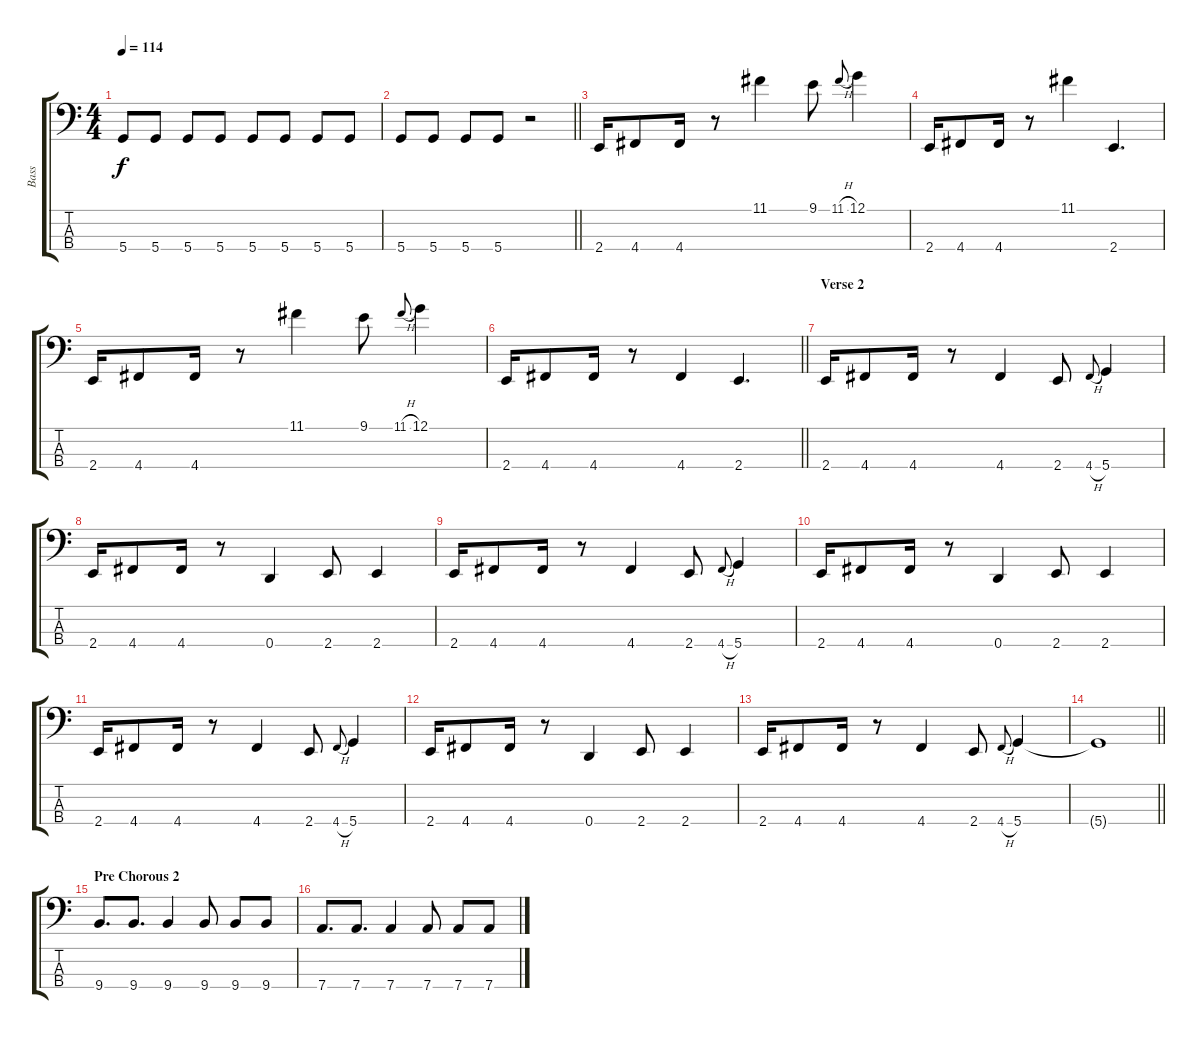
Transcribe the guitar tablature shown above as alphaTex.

\track ("Bass" "Bass") {instrument electricbassfinger}
\staff {score tabs}
\tuning (G2 D2 A1 D1) {hide}
\ts (4 4)
\tempo 114
\clef f4
\ks c
5.4.8{dy f} 5.4.8 5.4.8 5.4.8 5.4.8 5.4.8 5.4.8 5.4.8 |
\barLineRight lightlight
5.4.8 5.4.8 5.4.8 5.4.8 r.2 |
\section ("" "")
2.4.16 4.4.8 4.4.16 r.8 11.1.4 9.1.8 11.1{h}.8{gr onbeat} 12.1.4 |
2.4.16 4.4.8 4.4.16 r.8 11.1.4 2.4.4{d} |
2.4.16 4.4.8 4.4.16 r.8 11.1.4 9.1.8 11.1{h}.8{gr onbeat} 12.1.4 |
\barLineRight lightlight
2.4.16 4.4.8 4.4.16 r.8 4.4.4 2.4.4{d} |
\section ("" "Verse 2")
2.4.16 4.4.8 4.4.16 r.8 4.4.4 2.4.8 4.4{h}.8{gr onbeat} 5.4.4 |
2.4.16 4.4.8 4.4.16 r.8 0.4.4 2.4.8 2.4.4 |
2.4.16 4.4.8 4.4.16 r.8 4.4.4 2.4.8 4.4{h}.8{gr onbeat} 5.4.4 |
2.4.16 4.4.8 4.4.16 r.8 0.4.4 2.4.8 2.4.4 |
2.4.16 4.4.8 4.4.16 r.8 4.4.4 2.4.8 4.4{h}.8{gr onbeat} 5.4.4 |
2.4.16 4.4.8 4.4.16 r.8 0.4.4 2.4.8 2.4.4 |
2.4.16 4.4.8 4.4.16 r.8 4.4.4 2.4.8 4.4{h}.8{gr onbeat} 5.4.4 |
\barLineRight lightlight
5.4{t}.1 |
\section ("" "Pre Chorous 2")
9.4.8{d} 9.4.8{d} 9.4.4 9.4.8 9.4.8 9.4.8 |
7.4.8{d} 7.4.8{d} 7.4.4 7.4.8 7.4.8 7.4.8
